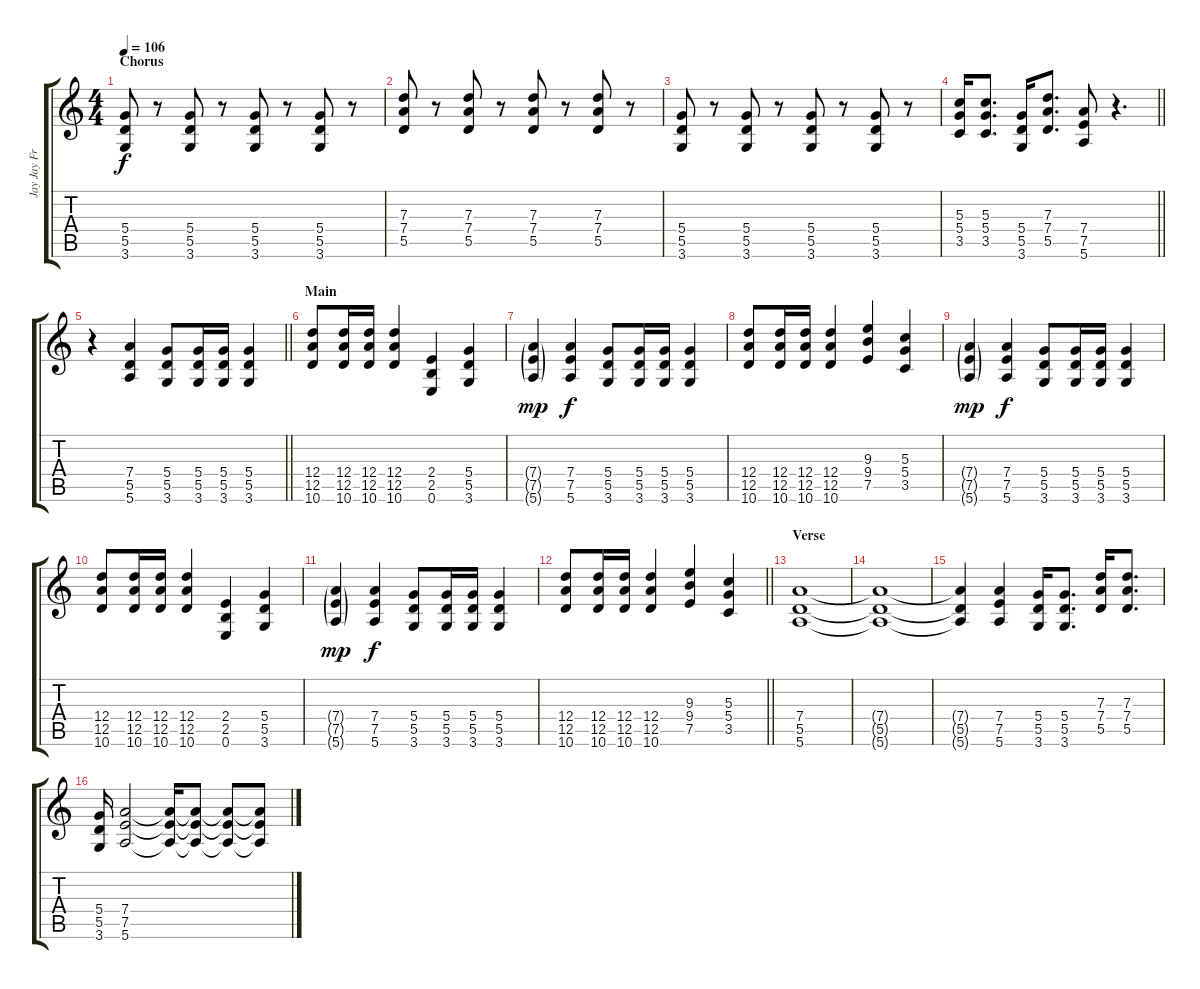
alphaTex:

\track ("Jay Jay French" "Jay Jay Fr") {instrument distortionguitar}
\staff {score tabs}
\tuning (E4 B3 G3 D3 A2 E2) {hide}
\ts (4 4)
\section ("" "Chorus")
\tempo 106
\clef g2
\ks c
(5.4 5.5 3.6).8{dy f} r.8 (5.4 5.5 3.6).8 r.8 (5.4 5.5 3.6).8 r.8 (5.4 5.5 3.6).8 r.8 |
(7.3 7.4 5.5).8 r.8 (7.3 7.4 5.5).8 r.8 (7.3 7.4 5.5).8 r.8 (7.3 7.4 5.5).8 r.8 |
(5.4 5.5 3.6).8 r.8 (5.4 5.5 3.6).8 r.8 (5.4 5.5 3.6).8 r.8 (5.4 5.5 3.6).8 r.8 |
\barLineRight lightlight
(5.3 5.4 3.5).16 (5.3 5.4 3.5).8{d} (5.4 5.5 3.6).16 (7.3 7.4 5.5).8{d} (7.4 7.5 5.6).8 r.4{d} |
\barLineRight lightlight
r.4 (7.4 5.5 5.6).4 (5.4 5.5 3.6).8 (5.4 5.5 3.6).16 (5.4 5.5 3.6).16 (5.4 5.5 3.6).4 |
\section ("" "Main")
(12.4 12.5 10.6).8 (12.4 12.5 10.6).16 (12.4 12.5 10.6).16 (12.4 12.5 10.6).4 (2.4 2.5 0.6).4 (5.4 5.5 3.6).4 |
(7.4{g} 7.5{g} 5.6{g}).4{dy mp} (7.4 7.5 5.6).4{dy f} (5.4 5.5 3.6).8 (5.4 5.5 3.6).16 (5.4 5.5 3.6).16 (5.4 5.5 3.6).4 |
(12.4 12.5 10.6).8 (12.4 12.5 10.6).16 (12.4 12.5 10.6).16 (12.4 12.5 10.6).4 (9.3 9.4 7.5).4 (5.3 5.4 3.5).4 |
(7.4{g} 7.5{g} 5.6{g}).4{dy mp} (7.4 7.5 5.6).4{dy f} (5.4 5.5 3.6).8 (5.4 5.5 3.6).16 (5.4 5.5 3.6).16 (5.4 5.5 3.6).4 |
(12.4 12.5 10.6).8 (12.4 12.5 10.6).16 (12.4 12.5 10.6).16 (12.4 12.5 10.6).4 (2.4 2.5 0.6).4 (5.4 5.5 3.6).4 |
(7.4{g} 7.5{g} 5.6{g}).4{dy mp} (7.4 7.5 5.6).4{dy f} (5.4 5.5 3.6).8 (5.4 5.5 3.6).16 (5.4 5.5 3.6).16 (5.4 5.5 3.6).4 |
\barLineRight lightlight
(12.4 12.5 10.6).8 (12.4 12.5 10.6).16 (12.4 12.5 10.6).16 (12.4 12.5 10.6).4 (9.3 9.4 7.5).4 (5.3 5.4 3.5).4 |
\section ("" "Verse")
(7.4 5.5 5.6).1 |
(7.4{t} 5.5{t} 5.6{t}).1 |
(7.4{t} 5.5{t} 5.6{t}).4 (7.4 7.5 5.6).4 (5.4 5.5 3.6).16 (5.4 5.5 3.6).8{d} (7.3 7.4 5.5).16 (7.3 7.4 5.5).8{d} |
(5.4 5.5 3.6).16 (7.4 7.5 5.6).2 (7.4{t} 7.5{t} 5.6{t}).16 (7.4{t} 7.5{t} 5.6{t}).8 (7.4{t} 7.5{t} 5.6{t}).8 (7.4{t} 7.5{t} 5.6{t}).8
